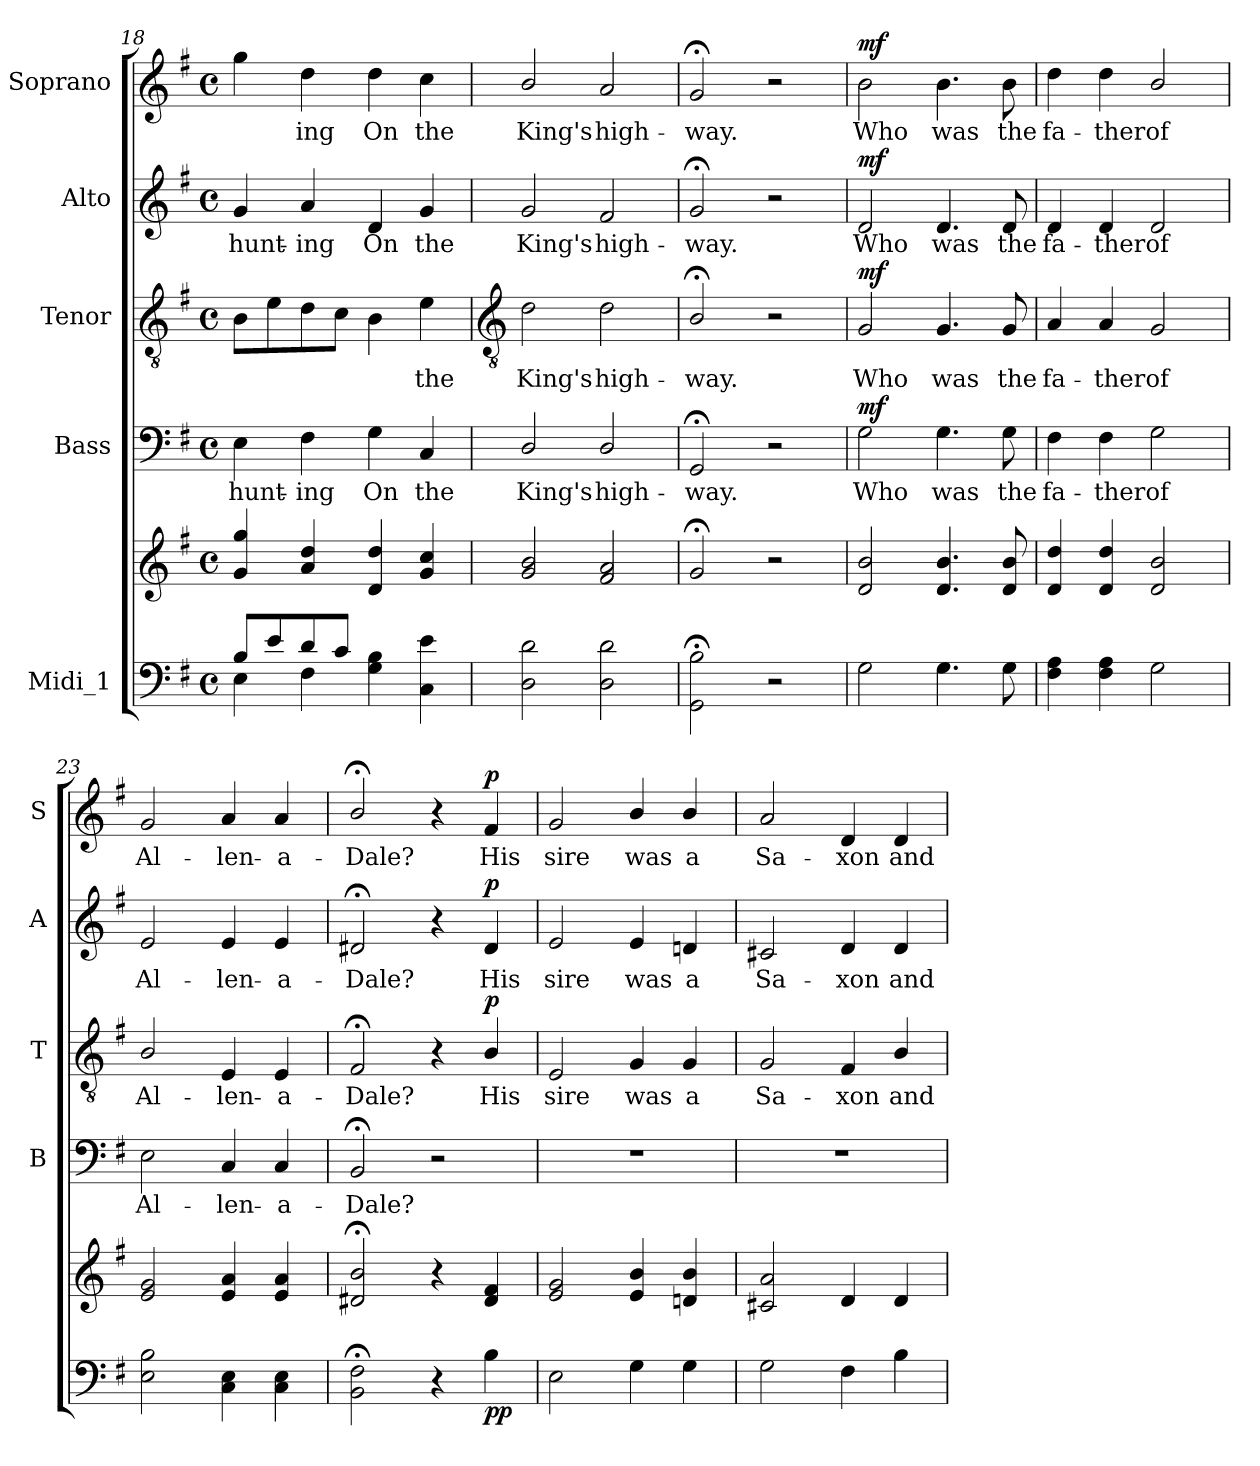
**kern	**kern	**dynam	**kern	**text	**dynam	**kern	**text	**dynam	**kern	**text	**dynam	**kern	**text	**dynam
*part5	*part5	*part5	*part4	*part4	*part4	*part3	*part3	*part3	*part2	*part2	*part2	*part1	*part1	*part1
*staff6	*staff5	*staff5/6	*staff4	*staff4	*staff4	*staff3	*staff3	*staff3	*staff2	*staff2	*staff2	*staff1	*staff1	*staff1
*I"Midi_1	*	*	*I"Bass	*	*	*I"Tenor	*	*	*I"Alto	*	*	*I"Soprano	*	*
*	*	*	*I'B	*	*	*I'T	*	*	*I'A	*	*	*I'S	*	*
*clefF4	*clefG2	*	*clefF4	*	*	*clefGv2	*	*	*clefG2	*	*	*clefG2	*	*
*k[f#]	*k[f#]	*	*k[f#]	*	*	*k[f#]	*	*	*k[f#]	*	*	*k[f#]	*	*
*G:	*G:	*	*G:	*	*	*G:	*	*	*G:	*	*	*G:	*	*
*M4/4	*M4/4	*	*M4/4	*	*	*M4/4	*	*	*M4/4	*	*	*M4/4	*	*
*met(c)	*met(c)	*	*met(c)	*	*	*met(c)	*	*	*met(c)	*	*	*met(c)	*	*
=18	=18	=18	=18	=18	=18	=18	=18	=18	=18	=18	=18	=18	=18	=18
*^	*^	*	*	*	*	*	*	*	*	*	*	*	*	*
!	!	!	!	!	!	!LO:LY:b	!	!	!	!	!	!LO:LY:b	!	!	!	!
8B/L	4E\	4g/ 4gg/	1ryy	.	4E	-hunt-	.	8BL	.	.	4g	-hunt-	.	4gg	.	.
8e/	.	.	.	.	.	.	.	8e	.	.	.	.	.	.	.	.
!	!	!	!	!	!	!LO:LY:b	!	!	!	!	!	!LO:LY:b	!	!	!LO:LY:b	!
8d/	4F#\	4a/ 4dd/	.	.	4F#	-ing	.	8d	.	.	4a	-ing	.	4dd	ing	.
8c/J	.	.	.	.	.	.	.	8cJ	.	.	.	.	.	.	.	.
!	!	!	!	!	!	!LO:LY:b	!	!	!	!	!	!LO:LY:b	!	!	!LO:LY:b	!
2ryy	4G\ 4B\	4d/ 4dd/	.	.	4G	On	.	4B	.	.	4d	On	.	4dd	On	.
!	!	!	!	!	!	!LO:LY:b	!	!	!LO:LY:b	!	!	!LO:LY:b	!	!	!LO:LY:b	!
.	4C\ 4e\	4g/ 4cc/	.	.	4C	the	.	4e	the	.	4g	the	.	4cc	the	.
*v	*v	*	*	*	*	*	*	*	*	*	*	*	*	*	*	*
*	*v	*v	*	*	*	*	*	*	*	*	*	*	*	*	*
!!LO:LB:g=z
=19	=19	=19	=19	=19	=19	=19	=19	=19	=19	=19	=19	=19	=19	=19
*	*	*	*	*	*	*clefGv2	*	*	*	*	*	*	*	*
*^	*	*	*	*	*	*	*	*	*	*	*	*	*	*
!	!	!	!	!	!LO:LY:b	!	!	!LO:LY:b	!	!	!LO:LY:b	!	!	!LO:LY:b	!
*v	*v	*	*	*	*	*	*	*	*	*	*	*	*	*	*
2D\ 2d\	2g/ 2b/	.	2D/	King's	.	2d	King's	.	2g	King's	.	2b/	King's	.
!	!	!	!	!LO:LY:b	!	!	!LO:LY:b	!	!	!LO:LY:b	!	!	!LO:LY:b	!
2D\ 2d\	2f# 2a	.	2D/	high-	.	2d	high-	.	2f#	high-	.	2a	high-	.
=20	=20	=20	=20	=20	=20	=20	=20	=20	=20	=20	=20	=20	=20	=20
!	!	!	!	!LO:LY:b	!	!	!LO:LY:b	!	!	!LO:LY:b	!	!	!LO:LY:b	!
2GG;< 2B;<	2g;<	.	2GG;<	-way.	.	2B;</	-way.	.	2g;<	-way.	.	2g;<	-way.	.
2r	2r	.	2r	.	.	2r	.	.	2r	.	.	2r	.	.
=21	=21	=21	=21	=21	=21	=21	=21	=21	=21	=21	=21	=21	=21	=21
!	!	!LO:DY:b=2	!	!LO:LY:b	!	!	!LO:LY:b	!	!	!LO:LY:b	!	!	!LO:LY:b	!
!	!	!LO:DY:n=1:b	!	!	!LO:DY:b	!	!	!LO:DY:b	!	!	!LO:DY:b	!	!	!LO:DY:b
2G	2d 2b	mf mf	2G	Who	mf	2G	Who	mf	2d	Who	mf	2b	Who	mf
!	!	!	!	!LO:LY:b	!	!	!LO:LY:b	!	!	!LO:LY:b	!	!	!LO:LY:b	!
4.G	4.d 4.b	.	4.G	was	.	4.G	was	.	4.d	was	.	4.b	was	.
!	!	!	!	!LO:LY:b	!	!	!LO:LY:b	!	!	!LO:LY:b	!	!	!LO:LY:b	!
8G	8d 8b	.	8G	the	.	8G	the	.	8d	the	.	8b	the	.
=22	=22	=22	=22	=22	=22	=22	=22	=22	=22	=22	=22	=22	=22	=22
!	!	!	!	!LO:LY:b	!	!	!LO:LY:b	!	!	!LO:LY:b	!	!	!LO:LY:b	!
4F# 4A	4d 4dd	.	4F#	fa-	.	4A	fa-	.	4d	fa-	.	4dd	fa-	.
!	!	!	!	!LO:LY:b	!	!	!LO:LY:b	!	!	!LO:LY:b	!	!	!LO:LY:b	!
4F# 4A	4d 4dd	.	4F#	-ther	.	4A	-ther	.	4d	-ther	.	4dd	-ther	.
!	!	!	!	!LO:LY:b	!	!	!LO:LY:b	!	!	!LO:LY:b	!	!	!LO:LY:b	!
2G	2d/ 2b/	.	2G	of	.	2G	of	.	2d	of	.	2b/	of	.
=23	=23	=23	=23	=23	=23	=23	=23	=23	=23	=23	=23	=23	=23	=23
!	!	!	!	!LO:LY:b	!	!	!LO:LY:b	!	!	!LO:LY:b	!	!	!LO:LY:b	!
2E\ 2B\	2e 2g	.	2E	Al-	.	2B/	Al-	.	2e	Al-	.	2g	Al-	.
!	!	!	!	!LO:LY:b	!	!	!LO:LY:b	!	!	!LO:LY:b	!	!	!LO:LY:b	!
4C 4E	4e 4a	.	4C	-len-	.	4E	-len-	.	4e	-len-	.	4a	-len-	.
!	!	!	!	!LO:LY:b	!	!	!LO:LY:b	!	!	!LO:LY:b	!	!	!LO:LY:b	!
4C 4E	4e 4a	.	4C	-a-	.	4E	-a-	.	4e	-a-	.	4a	-a-	.
=24	=24	=24	=24	=24	=24	=24	=24	=24	=24	=24	=24	=24	=24	=24
!	!	!	!	!LO:LY:b	!	!	!LO:LY:b	!	!	!LO:LY:b	!	!	!LO:LY:b	!
2BB;< 2F#;<	2d#X/;< 2b/;<	.	2BB;<	-Dale?	.	2F#;<	-Dale?	.	2d#X;<	-Dale?	.	2b;</	-Dale?	.
4r	4r	.	2r	.	.	4r	.	.	4r	.	.	4r	.	.
!	!	!LO:DY:b=2	!	!	!	!	!LO:LY:b	!	!	!LO:LY:b	!	!	!LO:LY:b	!
!	!	!LO:DY:n=1:b	!	!	!	!	!	!LO:DY:b	!	!	!LO:DY:b	!	!	!LO:DY:b
4B\	4d# 4f#	p p	.	.	.	4B/	His	p	4d#	His	p	4f#	His	p
=25	=25	=25	=25	=25	=25	=25	=25	=25	=25	=25	=25	=25	=25	=25
!	!	!	!	!	!	!	!LO:LY:b	!	!	!LO:LY:b	!	!	!LO:LY:b	!
2E	2e 2g	.	1r	.	.	2E	sire	.	2e	sire	.	2g	sire	.
!	!	!	!	!	!	!	!LO:LY:b	!	!	!LO:LY:b	!	!	!LO:LY:b	!
4G	4e/ 4b/	.	.	.	.	4G	was	.	4e	was	.	4b/	was	.
!	!	!	!	!	!	!	!LO:LY:b	!	!	!LO:LY:b	!	!	!LO:LY:b	!
4G	4dn/ 4b/	.	.	.	.	4G	a	.	4dn	a	.	4b/	a	.
=26	=26	=26	=26	=26	=26	=26	=26	=26	=26	=26	=26	=26	=26	=26
!	!	!	!	!	!	!	!LO:LY:b	!	!	!LO:LY:b	!	!	!LO:LY:b	!
2G	2c#X 2a	.	1r	.	.	2G	Sa-	.	2c#X	Sa-	.	2a	Sa-	.
!	!	!	!	!	!	!	!LO:LY:b	!	!	!LO:LY:b	!	!	!LO:LY:b	!
4F#	4d	.	.	.	.	4F#	-xon	.	4d	-xon	.	4d	-xon	.
!	!	!	!	!	!	!	!LO:LY:b	!	!	!LO:LY:b	!	!	!LO:LY:b	!
4B\	4d	.	.	.	.	4B/	and	.	4d	and	.	4d	and	.
=	=	=	=	=	=	=	=	=	=	=	=	=	=	=
*-	*-	*-	*-	*-	*-	*-	*-	*-	*-	*-	*-	*-	*-	*-
